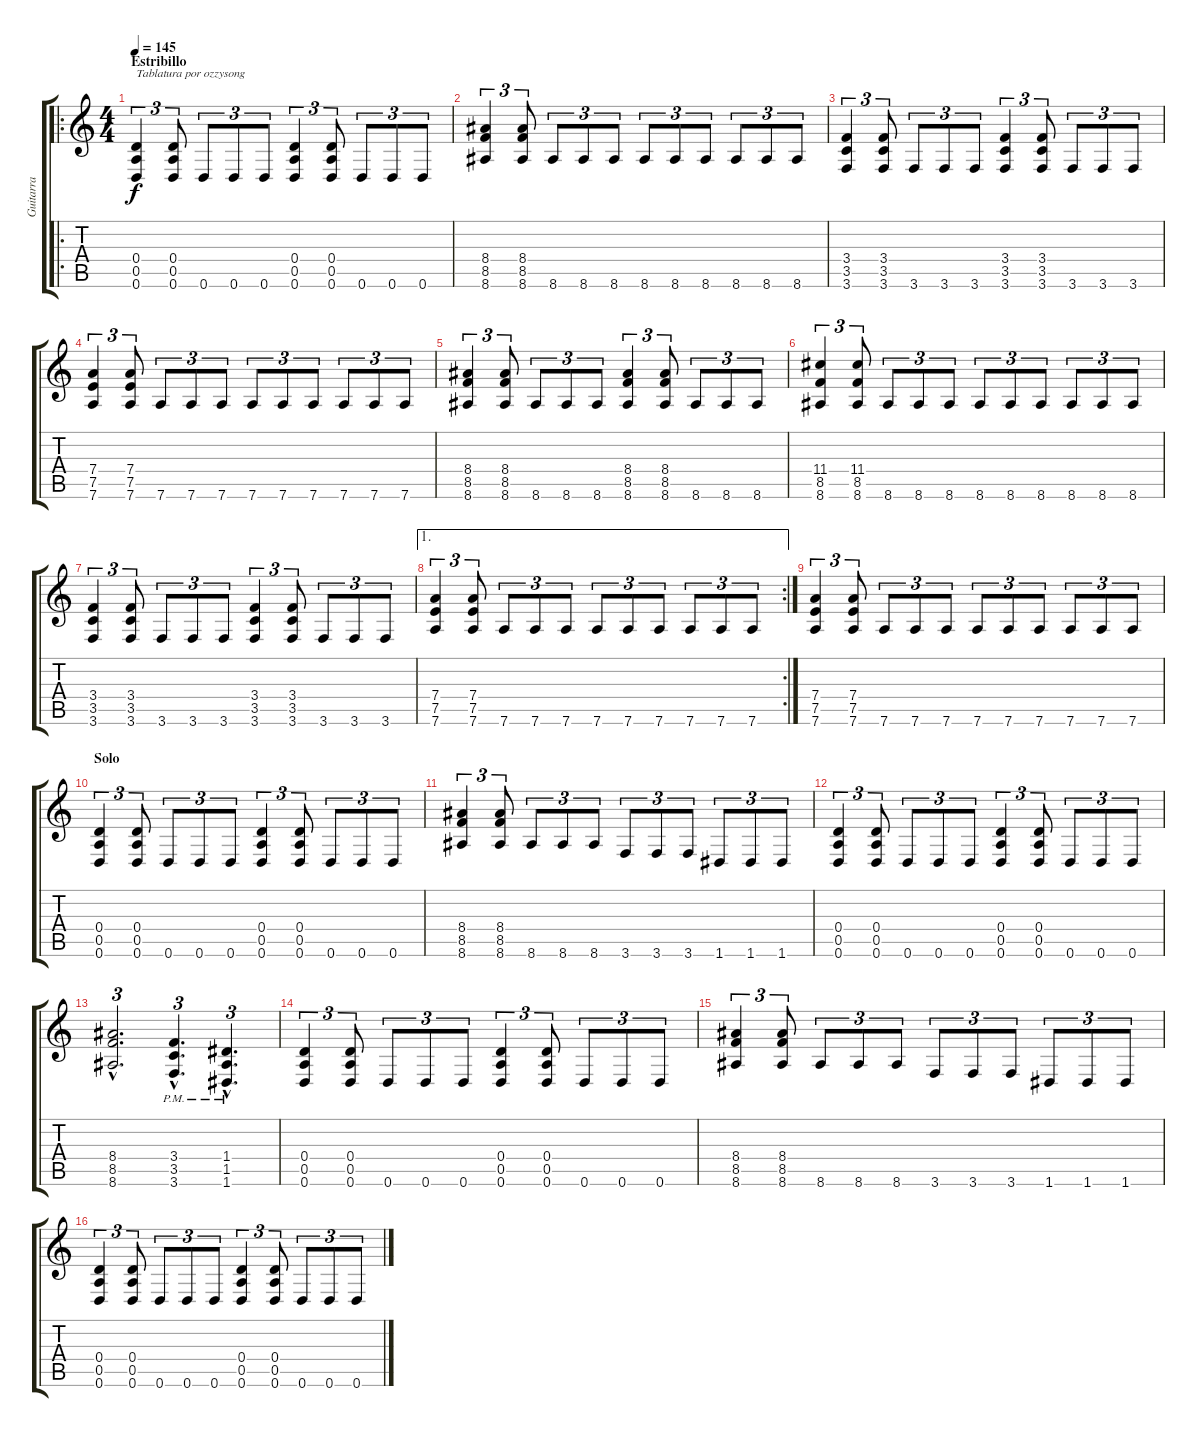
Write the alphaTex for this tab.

\track ("Guitarra" "Guitarra") {instrument distortionguitar}
\staff {score tabs}
\tuning (E4 B3 G3 D3 A2 D2) {hide}
\ro
\ts (4 4)
\section ("" "Estribillo")
\tempo 145
\clef g2
\ks c
(0.4 0.5 0.6).4{tu (3 2) txt "Tablatura por ozzysong" dy f} (0.4 0.5 0.6).8{tu (3 2)} 0.6.8{tu (3 2)} 0.6.8{tu (3 2)} 0.6.8{tu (3 2)} (0.4 0.5 0.6).4{tu (3 2)} (0.4 0.5 0.6).8{tu (3 2)} 0.6.8{tu (3 2)} 0.6.8{tu (3 2)} 0.6.8{tu (3 2)} |
(8.4 8.5 8.6).4{tu (3 2)} (8.4 8.5 8.6).8{tu (3 2)} 8.6.8{tu (3 2)} 8.6.8{tu (3 2)} 8.6.8{tu (3 2)} 8.6.8{tu (3 2)} 8.6.8{tu (3 2)} 8.6.8{tu (3 2)} 8.6.8{tu (3 2)} 8.6.8{tu (3 2)} 8.6.8{tu (3 2)} |
(3.4 3.5 3.6).4{tu (3 2)} (3.4 3.5 3.6).8{tu (3 2)} 3.6.8{tu (3 2)} 3.6.8{tu (3 2)} 3.6.8{tu (3 2)} (3.4 3.5 3.6).4{tu (3 2)} (3.4 3.5 3.6).8{tu (3 2)} 3.6.8{tu (3 2)} 3.6.8{tu (3 2)} 3.6.8{tu (3 2)} |
(7.4 7.5 7.6).4{tu (3 2)} (7.4 7.5 7.6).8{tu (3 2)} 7.6.8{tu (3 2)} 7.6.8{tu (3 2)} 7.6.8{tu (3 2)} 7.6.8{tu (3 2)} 7.6.8{tu (3 2)} 7.6.8{tu (3 2)} 7.6.8{tu (3 2)} 7.6.8{tu (3 2)} 7.6.8{tu (3 2)} |
(8.4 8.5 8.6).4{tu (3 2)} (8.4 8.5 8.6).8{tu (3 2)} 8.6.8{tu (3 2)} 8.6.8{tu (3 2)} 8.6.8{tu (3 2)} (8.4 8.5 8.6).4{tu (3 2)} (8.4 8.5 8.6).8{tu (3 2)} 8.6.8{tu (3 2)} 8.6.8{tu (3 2)} 8.6.8{tu (3 2)} |
(11.4 8.5 8.6).4{tu (3 2)} (11.4 8.5 8.6).8{tu (3 2)} 8.6.8{tu (3 2)} 8.6.8{tu (3 2)} 8.6.8{tu (3 2)} 8.6.8{tu (3 2)} 8.6.8{tu (3 2)} 8.6.8{tu (3 2)} 8.6.8{tu (3 2)} 8.6.8{tu (3 2)} 8.6.8{tu (3 2)} |
(3.4 3.5 3.6).4{tu (3 2)} (3.4 3.5 3.6).8{tu (3 2)} 3.6.8{tu (3 2)} 3.6.8{tu (3 2)} 3.6.8{tu (3 2)} (3.4 3.5 3.6).4{tu (3 2)} (3.4 3.5 3.6).8{tu (3 2)} 3.6.8{tu (3 2)} 3.6.8{tu (3 2)} 3.6.8{tu (3 2)} |
\ae 1
\rc 2
(7.4 7.5 7.6).4{tu (3 2)} (7.4 7.5 7.6).8{tu (3 2)} 7.6.8{tu (3 2)} 7.6.8{tu (3 2)} 7.6.8{tu (3 2)} 7.6.8{tu (3 2)} 7.6.8{tu (3 2)} 7.6.8{tu (3 2)} 7.6.8{tu (3 2)} 7.6.8{tu (3 2)} 7.6.8{tu (3 2)} |
(7.4 7.5 7.6).4{tu (3 2)} (7.4 7.5 7.6).8{tu (3 2)} 7.6.8{tu (3 2)} 7.6.8{tu (3 2)} 7.6.8{tu (3 2)} 7.6.8{tu (3 2)} 7.6.8{tu (3 2)} 7.6.8{tu (3 2)} 7.6.8{tu (3 2)} 7.6.8{tu (3 2)} 7.6.8{tu (3 2)} |
\section ("" "Solo")
(0.4 0.5 0.6).4{tu (3 2)} (0.4 0.5 0.6).8{tu (3 2)} 0.6.8{tu (3 2)} 0.6.8{tu (3 2)} 0.6.8{tu (3 2)} (0.4 0.5 0.6).4{tu (3 2)} (0.4 0.5 0.6).8{tu (3 2)} 0.6.8{tu (3 2)} 0.6.8{tu (3 2)} 0.6.8{tu (3 2)} |
(8.4 8.5 8.6).4{tu (3 2)} (8.4 8.5 8.6).8{tu (3 2)} 8.6.8{tu (3 2)} 8.6.8{tu (3 2)} 8.6.8{tu (3 2)} 3.6.8{tu (3 2)} 3.6.8{tu (3 2)} 3.6.8{tu (3 2)} 1.6.8{tu (3 2)} 1.6.8{tu (3 2)} 1.6.8{tu (3 2)} |
(0.4 0.5 0.6).4{tu (3 2)} (0.4 0.5 0.6).8{tu (3 2)} 0.6.8{tu (3 2)} 0.6.8{tu (3 2)} 0.6.8{tu (3 2)} (0.4 0.5 0.6).4{tu (3 2)} (0.4 0.5 0.6).8{tu (3 2)} 0.6.8{tu (3 2)} 0.6.8{tu (3 2)} 0.6.8{tu (3 2)} |
(8.4{hac} 8.5{hac} 8.6{hac}).2{d tu (3 2)} (3.4{hac pm} 3.5{hac pm} 3.6{hac pm}).4{d tu (3 2)} (1.4{hac pm} 1.5{hac pm} 1.6{hac pm}).4{d tu (3 2)} |
(0.4 0.5 0.6).4{tu (3 2)} (0.4 0.5 0.6).8{tu (3 2)} 0.6.8{tu (3 2)} 0.6.8{tu (3 2)} 0.6.8{tu (3 2)} (0.4 0.5 0.6).4{tu (3 2)} (0.4 0.5 0.6).8{tu (3 2)} 0.6.8{tu (3 2)} 0.6.8{tu (3 2)} 0.6.8{tu (3 2)} |
(8.4 8.5 8.6).4{tu (3 2)} (8.4 8.5 8.6).8{tu (3 2)} 8.6.8{tu (3 2)} 8.6.8{tu (3 2)} 8.6.8{tu (3 2)} 3.6.8{tu (3 2)} 3.6.8{tu (3 2)} 3.6.8{tu (3 2)} 1.6.8{tu (3 2)} 1.6.8{tu (3 2)} 1.6.8{tu (3 2)} |
(0.4 0.5 0.6).4{tu (3 2)} (0.4 0.5 0.6).8{tu (3 2)} 0.6.8{tu (3 2)} 0.6.8{tu (3 2)} 0.6.8{tu (3 2)} (0.4 0.5 0.6).4{tu (3 2)} (0.4 0.5 0.6).8{tu (3 2)} 0.6.8{tu (3 2)} 0.6.8{tu (3 2)} 0.6.8{tu (3 2)}
